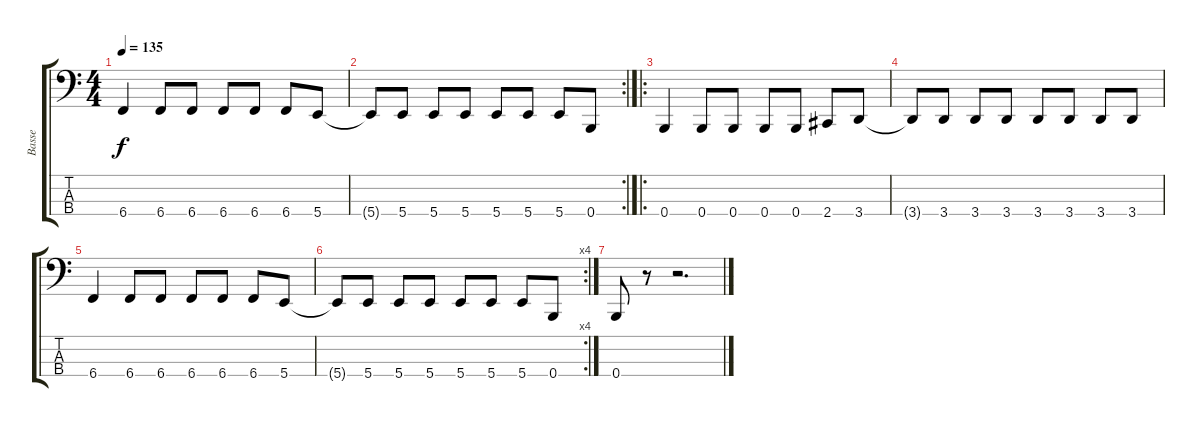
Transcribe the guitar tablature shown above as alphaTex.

\track ("Basse" "Basse") {instrument electricbassfinger}
\staff {score tabs}
\tuning (D2 A1 E1 B0) {hide}
\ts (4 4)
\tempo 135
\clef f4
\ks c
6.4.4{dy f} 6.4.8 6.4.8 6.4.8 6.4.8 6.4.8 5.4.8 |
\rc 2
5.4{t}.8 5.4.8 5.4.8 5.4.8 5.4.8 5.4.8 5.4.8 0.4.8 |
\ro
0.4.4 0.4.8 0.4.8 0.4.8 0.4.8 2.4.8 3.4.8 |
3.4{t}.8 3.4.8 3.4.8 3.4.8 3.4.8 3.4.8 3.4.8 3.4.8 |
6.4.4 6.4.8 6.4.8 6.4.8 6.4.8 6.4.8 5.4.8 |
\rc 4
5.4{t}.8 5.4.8 5.4.8 5.4.8 5.4.8 5.4.8 5.4.8 0.4.8 |
0.4.8 r.8 r.2{d}
